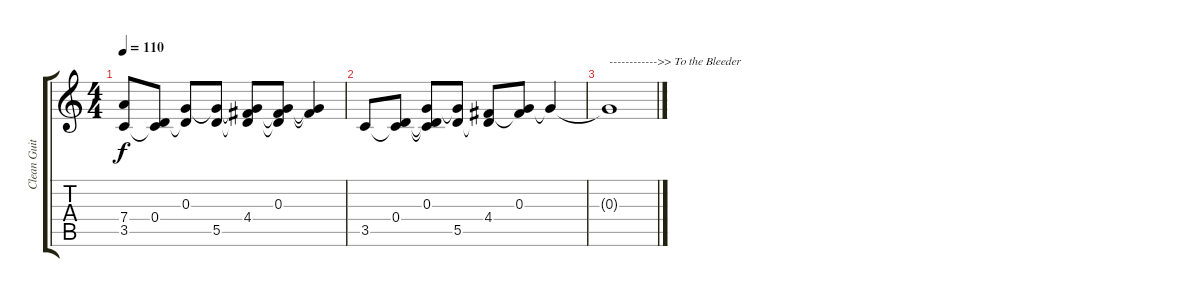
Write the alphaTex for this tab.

\track ("Clean Guitar" "Clean Guit") {instrument electricguitarclean}
\staff {score tabs}
\tuning (E4 B3 G3 D3 A2 E2) {hide}
\ts (4 4)
\tempo 110
\clef g2
\ks c
(7.4{t} 3.5).8{dy f} (0.4 3.5{t}).8 (0.3 0.4{t}).8 (0.3{t} 5.5).8 (0.3{t} 4.4 5.5{t}).8 (0.3 4.4{t} 5.5{t}).8 (0.3{t} 4.4{t}).4 |
3.5.8 (0.4 3.5{t}).8 (0.3 0.4{t} 3.5{t}).8 (0.3{t} 5.5).8 (4.4 5.5{t}).8 (0.3 4.4{t}).8 0.3{t}.4 |
0.3{t}.1{txt "------------>> To the Bleeder"}
